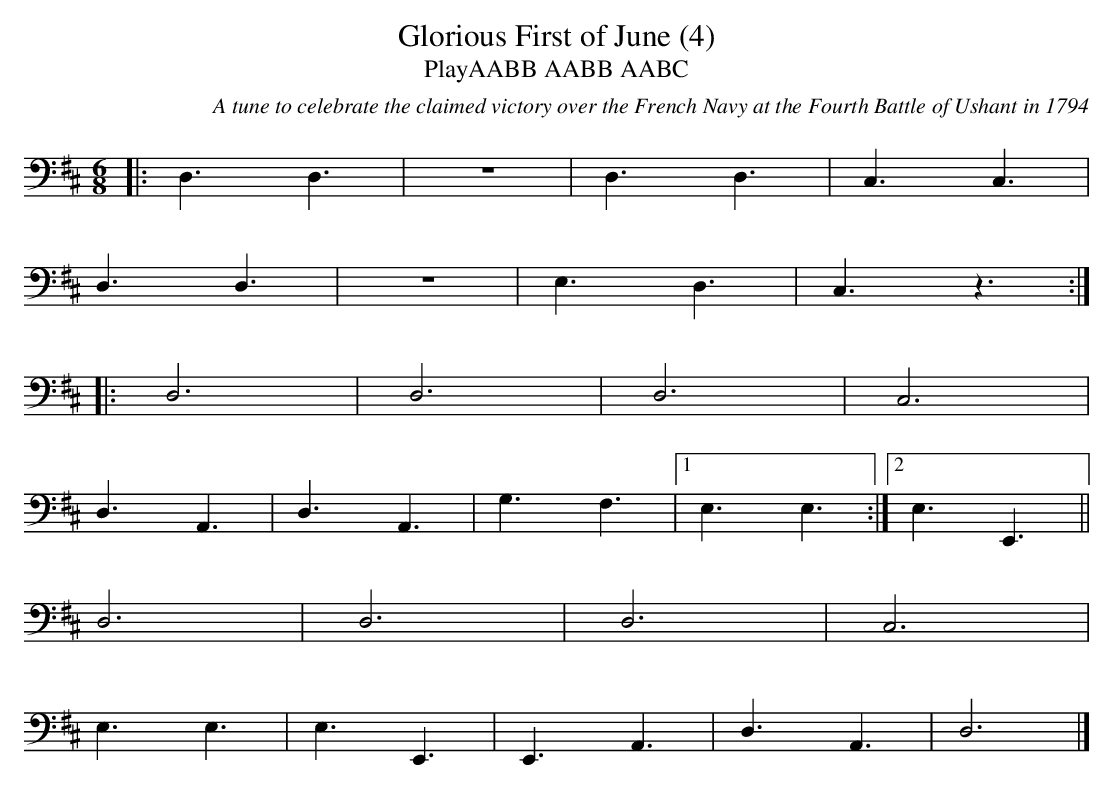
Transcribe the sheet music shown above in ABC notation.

X:1
T:Glorious First of June (4)
C:A tune to celebrate the claimed victory over the French Navy at the Fourth Battle of Ushant in 1794
T:PlayAABB AABB AABC
M:6/8
L:1/8
K:Dmaj
V:4 clef=bass
|:D,3D,3|z6|D,3D,3|C,3C,3|
D,3D,3|z6|E,3D,3|C,3z3:|
|:D,6|D,6|D,6|C,6|
D,3A,,3|D,3A,,3|G,3F,3|1E,3E,3:|2E,3E,,3||
D,6|D,6|D,6|C,6|
E,3 E,3|E,3E,,3|E,,3A,,3|D,3A,,3|D,6|]
